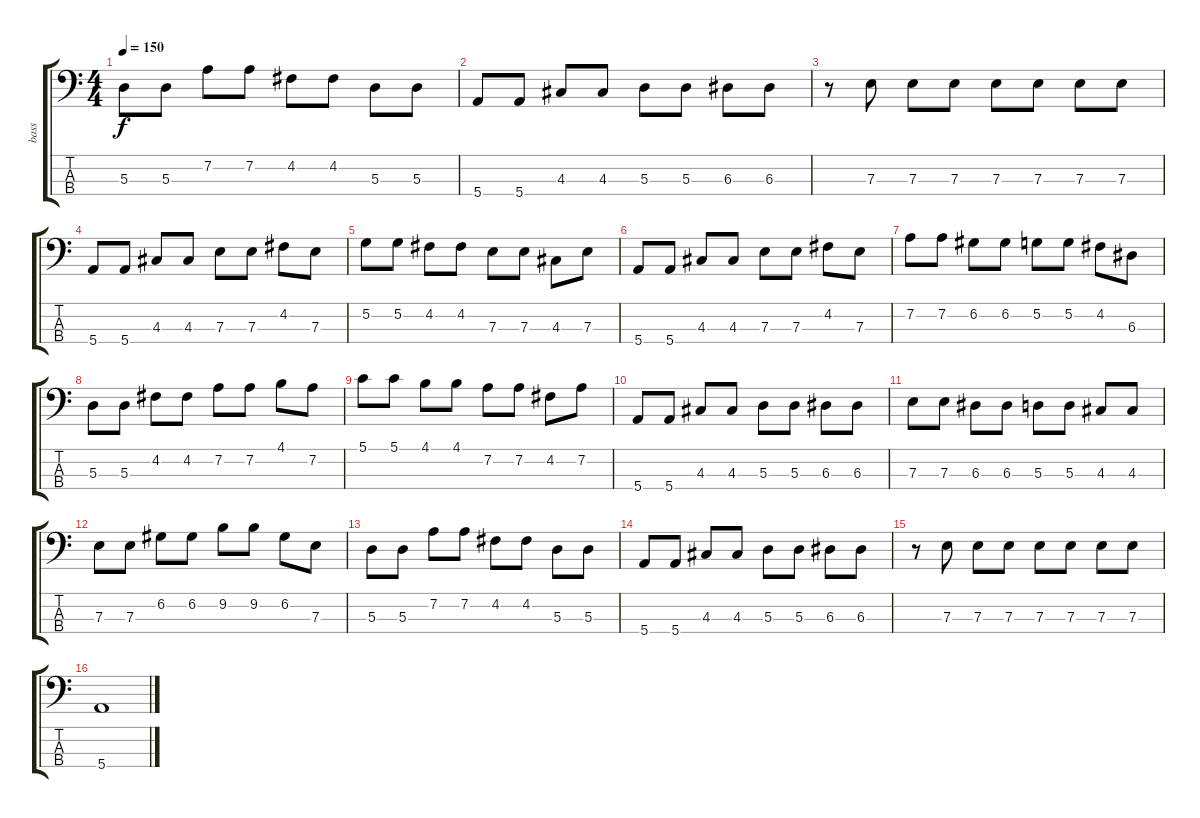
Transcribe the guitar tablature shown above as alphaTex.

\track ("bass" "bass") {instrument electricbassfinger}
\staff {score tabs}
\tuning (G2 D2 A1 E1) {hide}
\ts (4 4)
\tempo 150
\clef f4
\ks c
5.3.8{dy f} 5.3.8 7.2.8 7.2.8 4.2.8 4.2.8 5.3.8 5.3.8 |
5.4.8 5.4.8 4.3.8 4.3.8 5.3.8 5.3.8 6.3.8 6.3.8 |
r.8 7.3.8 7.3.8 7.3.8 7.3.8 7.3.8 7.3.8 7.3.8 |
5.4.8 5.4.8 4.3.8 4.3.8 7.3.8 7.3.8 4.2.8 7.3.8 |
5.2.8 5.2.8 4.2.8 4.2.8 7.3.8 7.3.8 4.3.8 7.3.8 |
5.4.8 5.4.8 4.3.8 4.3.8 7.3.8 7.3.8 4.2.8 7.3.8 |
7.2.8 7.2.8 6.2.8 6.2.8 5.2.8 5.2.8 4.2.8 6.3.8 |
5.3.8 5.3.8 4.2.8 4.2.8 7.2.8 7.2.8 4.1.8 7.2.8 |
5.1.8 5.1.8 4.1.8 4.1.8 7.2.8 7.2.8 4.2.8 7.2.8 |
5.4.8 5.4.8 4.3.8 4.3.8 5.3.8 5.3.8 6.3.8 6.3.8 |
7.3.8 7.3.8 6.3.8 6.3.8 5.3.8 5.3.8 4.3.8 4.3.8 |
7.3.8 7.3.8 6.2.8 6.2.8 9.2.8 9.2.8 6.2.8 7.3.8 |
5.3.8 5.3.8 7.2.8 7.2.8 4.2.8 4.2.8 5.3.8 5.3.8 |
5.4.8 5.4.8 4.3.8 4.3.8 5.3.8 5.3.8 6.3.8 6.3.8 |
r.8 7.3.8 7.3.8 7.3.8 7.3.8 7.3.8 7.3.8 7.3.8 |
5.4.1
